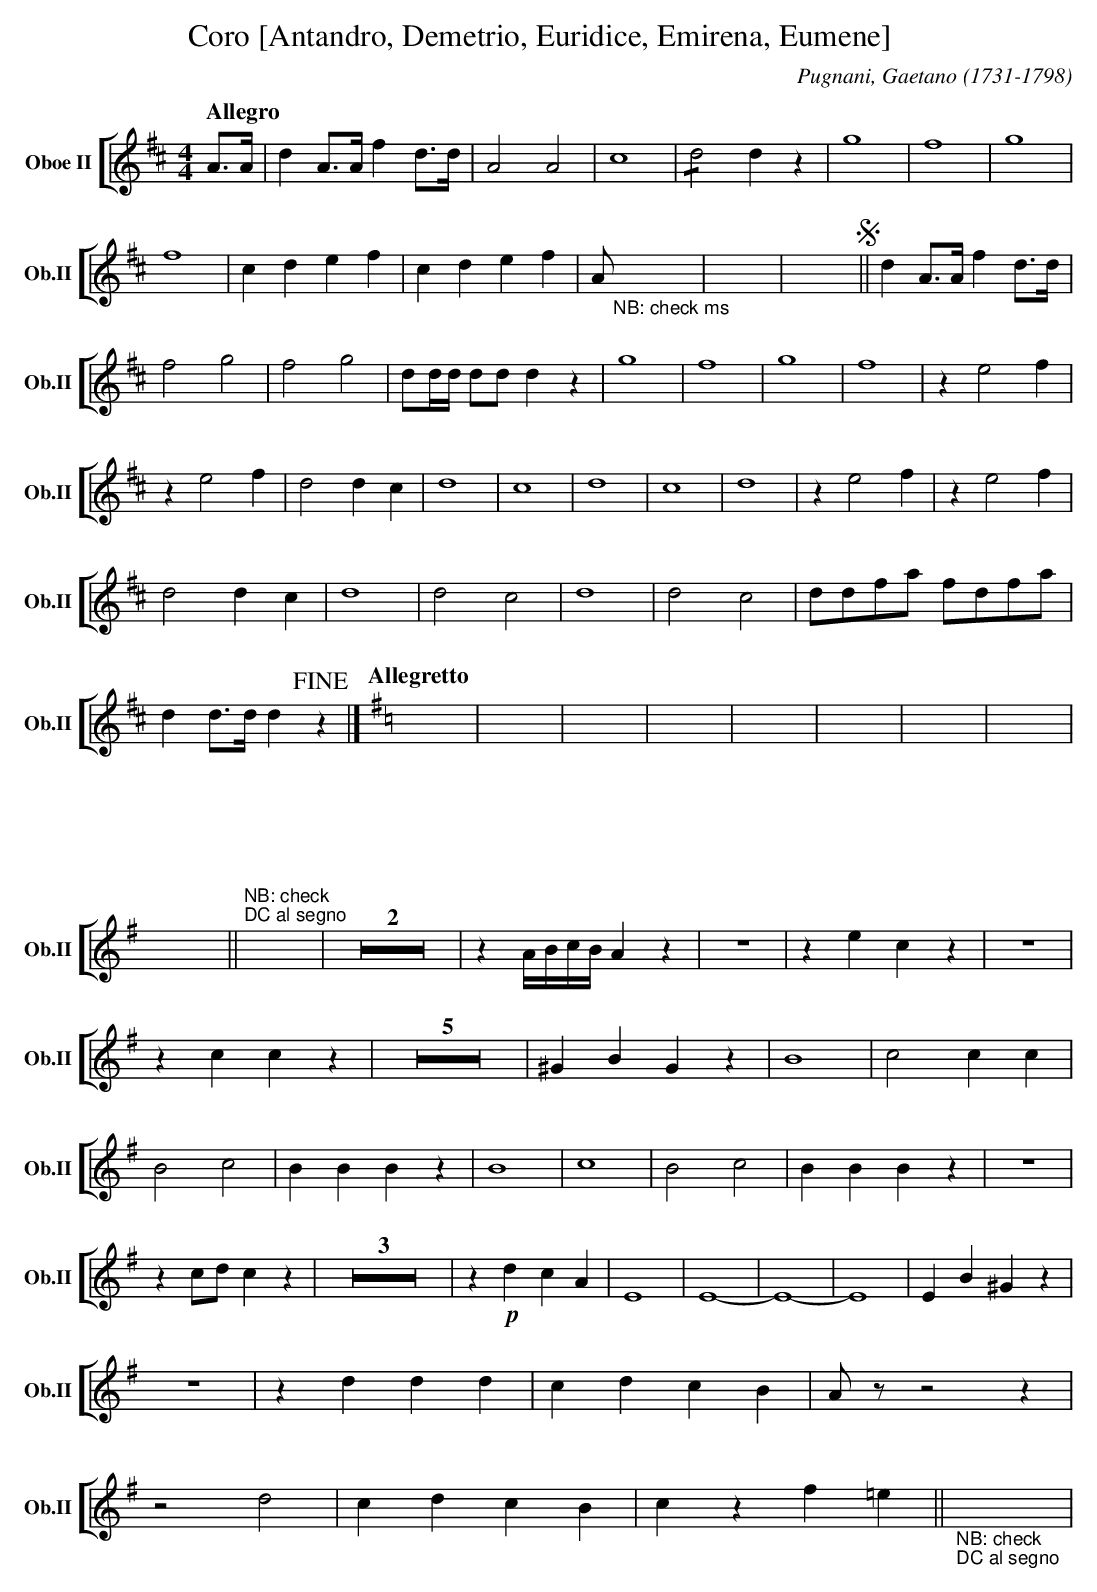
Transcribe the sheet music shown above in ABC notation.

X:1
T:Coro [Antandro, Demetrio, Euridice, Emirena, Eumene]
C:Pugnani, Gaetano (1731-1798)
M:4/4
L:1/4
K:D
V: 10 clef=treble name="Oboe II" sname="Ob.II"
%%staves [( 10 )]
[Q:"Allegro"] A/>A/ | d A/>A/  f d/>d/ | A2A2 | c4 | !/!d2 dz | g4 | f4 | \
   g4 | f4 | cdef | cdef | A/ "_NB: check ms" x/ x3 | X | X !segno!|| \
   d A/>A/  f d/>d/ |f2g2|f2g2| d/d//d// d/d/ d z | g4 | f4 | \
   g4 | f4 | z e2f |  z e2f | d2dc | d4 | c4 | \
   d4 | c4 | d4 | z e2f | z e2f | d2dc | \
   d4 | d2c2 | d4 | d2c2 | d/d/f/a/ f/d/f/a/ | d d/>d/ d !fine! z |] \
[Q:"Allegretto"][K:G] X | X | X | X | X | X | X | X | X | X | X | X | X | X | X | X | X | X | X | X | X || "^NB: check" "^DC al segno" X | \
   Z2 | z A//B//c//B// A z | Z | zecz | Z | zccz | Z5 | ^GBGz | B4 | c2cc | B2c2 | BBBz | B4 | c4 | B2c2 | BBBz | Z | \
   z c/d/ cz | Z3 | z!p!dcA | E4 | E4- | E4- | E4 | EB^Gz | Z | \
   zddd | cdcB | A/z/z2z | z2d2 | cdcB | czf=e || "_NB: check" "_DC al segno" X |\
